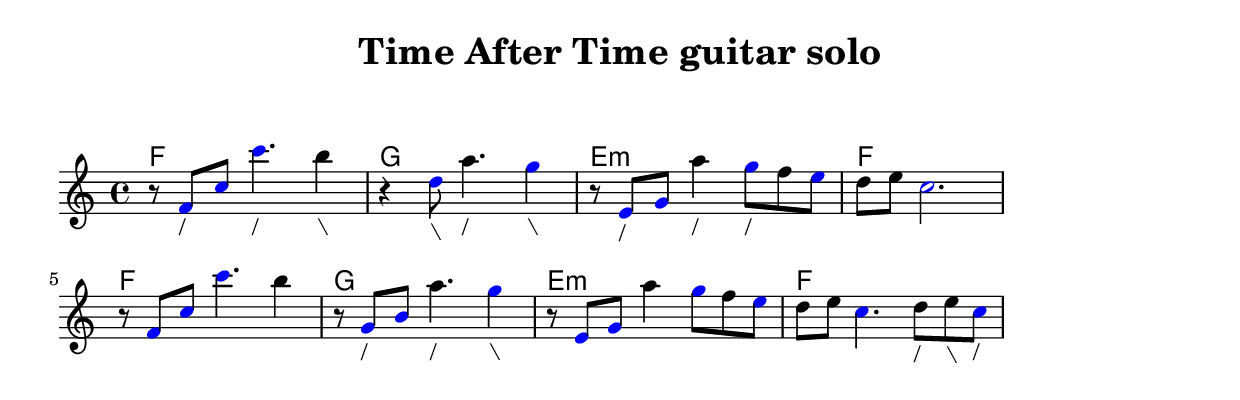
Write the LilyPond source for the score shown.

\version "2.24.4"

\header {
    title = "Time After Time guitar solo"
}

\layout {
    % Do not indent the first line
    indent = 0\cm
    line-width =  16\cm
    ragged-right = ##f
}


\markup \vspace #2

% Define a "blue" macro which returns a music expression
bl =
#(define-music-function
    (note)
    (ly:music?)
    #{
        \tweak color #blue #note
    #})

<<
  \chords {
      f1
      g1
      e1:m
      f1
      
      f1
      g1
      e1:m
      f1
  }
  
  \relative c {
      % Measure #1: FAC
      r8
      \bl f'8_\markup {"/"}
      \bl c'8
      \bl c'4._\markup {"/"}
      b4_\markup {"\\"}

      % Measure #2: GBD
      r4
      \bl d,8_\markup {"\\"}
      a'4._\markup {"/"}
      \bl g4_\markup {"\\"}

      % Measure #3: EGB
      r8
      \bl e,8_\markup {"/"}
      \bl g8
      a'4_\markup {"/"}
      \bl g8_\markup {"/"}
      f8
      \bl e8

      % Measure #4: FAC
      d8    e8    \bl c2.
      \break

      % Measure #5: FAC
      r8    \bl f,8    \bl c'8    \bl c'4.    b4

      % Measure #6: GBD
      r8
      \bl g,8_\markup {"/"}
      \bl b8
      a'4._\markup {"/"}
      \bl g4_\markup {"\\"}

      % Measure #7: EGB
      r8    \bl e,8    \bl g8    a'4    \bl g8    f8    \bl e8

      % Measure #8: FAC
      d8
      e8
      \bl c4.
      d8_\markup {"/"}
      e8_\markup {"\\"}
      \bl c8_\markup {"/"}
  }
  
>>